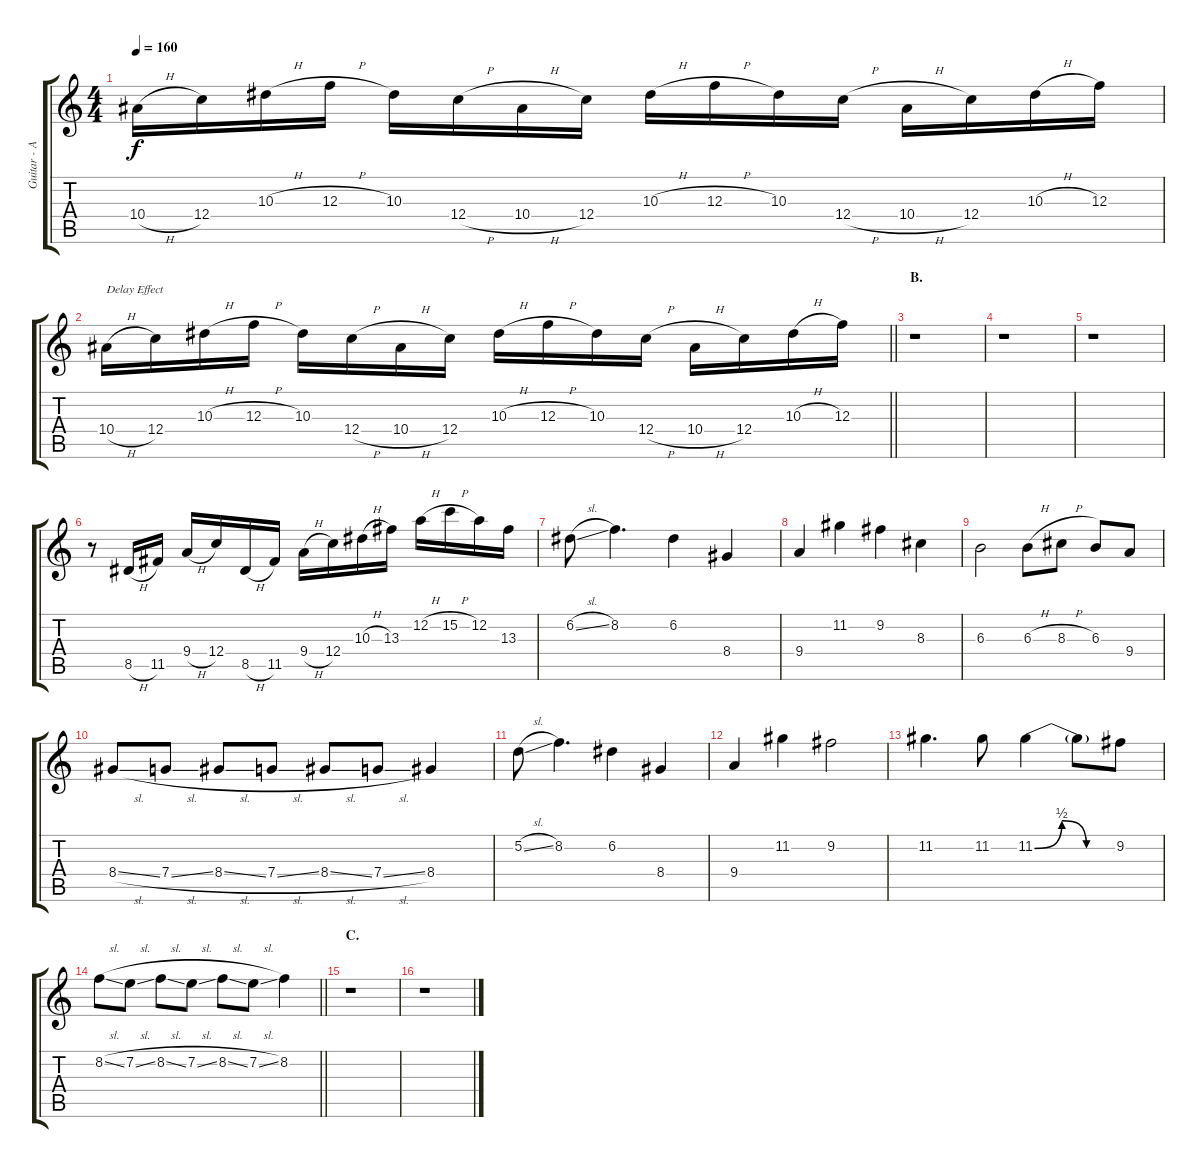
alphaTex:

\track ("Guitar - Aux. Gtr. - Right" "Guitar - A") {instrument distortionguitar}
\staff {score tabs}
\tuning (D4 A3 F3 C3 G2 C2) {hide}
\ts (4 4)
\tempo 160
\clef g2
\ks c
10.4{h}.16{dy f} 12.4.16 10.3{h}.16 12.3{h}.16 10.3.16 12.4{h}.16 10.4{h}.16 12.4.16 10.3{h}.16 12.3{h}.16 10.3.16 12.4{h}.16 10.4{h}.16 12.4.16 10.3{h}.16 12.3.16 |
\barLineRight lightlight
10.4{h}.16{txt "Delay Effect" volume 0} 12.4.16 10.3{h}.16 12.3{h}.16 10.3.16 12.4{h}.16 10.4{h}.16 12.4.16 10.3{h}.16 12.3{h}.16 10.3.16 12.4{h}.16 10.4{h}.16 12.4.16 10.3{h}.16 12.3.16 |
\section ("" "B.")
r.1{volume 14} |
r.1 |
r.1 |
r.8 8.5{h}.16 11.5.16 9.4{h}.16 12.4.16 8.5{h}.16 11.5.16 9.4{h}.16 12.4.16 10.3{h}.16 13.3.16 12.2{h}.16 15.2{h}.16 12.2.16 13.3.16 |
6.2{sl}.8 8.2.4{d} 6.2.4 8.4.4 |
9.4.4 11.2.4 9.2.4 8.3.4 |
6.3.2 6.3{h}.8 8.3{h}.8 6.3.8 9.4.8 |
8.4{sl}.8 7.4{sl}.8 8.4{sl}.8 7.4{sl}.8 8.4{sl}.8 7.4{sl}.8 8.4.4 |
5.2{sl}.8 8.2.4{d} 6.2.4 8.4.4 |
9.4.4 11.2.4 9.2.2 |
11.2.4{d} 11.2.8 11.2{be (custom 0 0 20 2 38 0 60 0)}.4 11.2{t}.8 9.2.8 |
\barLineRight lightlight
8.2{sl}.8 7.2{sl}.8 8.2{sl}.8 7.2{sl}.8 8.2{sl}.8 7.2{sl}.8 8.2.4 |
\section ("" "C.")
r.1 |
r.1
